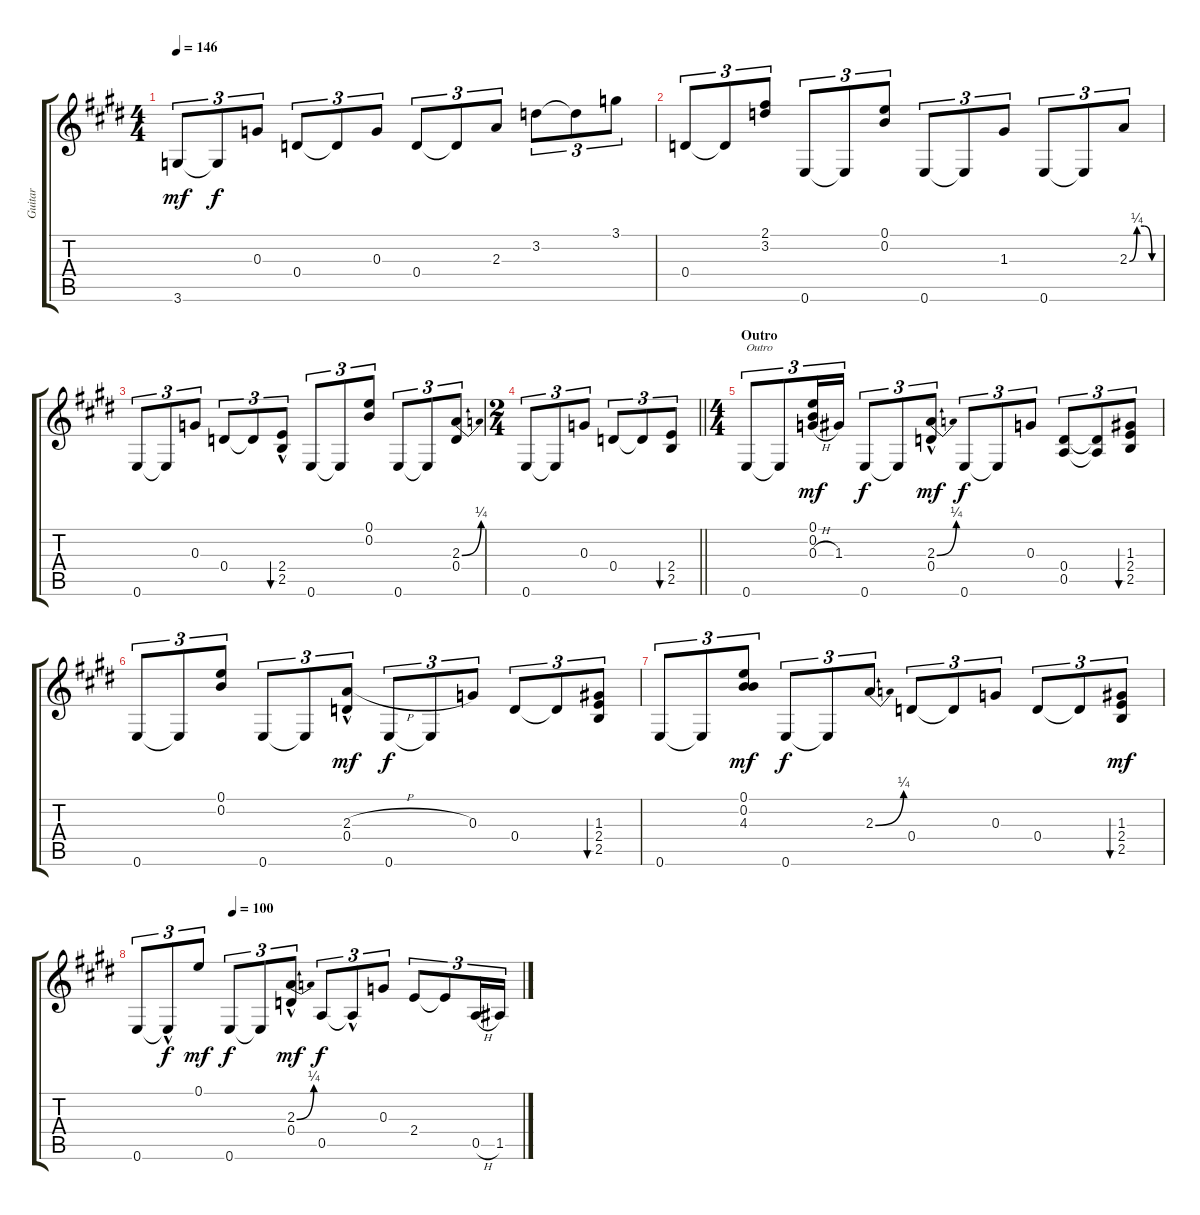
\track ("Guitar" "Guitar") {instrument acousticguitarnylon}
\staff {score tabs}
\tuning (E4 B3 G3 D3 A2 E2) {hide}
\ts (4 4)
\tempo 146
\clef g2
\ks e
3.6.8{tu (3 2) dy mf} 3.6{t}.8{tu (3 2) dy f} 0.3.8{tu (3 2)} 0.4.8{tu (3 2)} 0.4{t}.8{tu (3 2)} 0.3.8{tu (3 2)} 0.4.8{tu (3 2)} 0.4{t}.8{tu (3 2)} 2.3.8{tu (3 2)} 3.2.8{tu (3 2)} 3.2{t}.8{tu (3 2)} 3.1.8{tu (3 2)} |
0.4.8{tu (3 2)} 0.4{t}.8{tu (3 2)} (2.1 3.2).8{tu (3 2)} 0.6.8{tu (3 2)} 0.6{t}.8{tu (3 2)} (0.1 0.2).8{tu (3 2)} 0.6.8{tu (3 2)} 0.6{t}.8{tu (3 2)} 1.3.8{tu (3 2)} 0.6.8{tu (3 2)} 0.6{t}.8{tu (3 2)} 2.3{be (custom 0 0 15 1 30 1 45 0 60 0)}.8{tu (3 2)} |
0.6.8{tu (3 2)} 0.6{t}.8{tu (3 2)} 0.3.8{tu (3 2)} 0.4.8{tu (3 2)} 0.4{t}.8{tu (3 2)} (2.4{hac} 2.5{hac}).8{tu (3 2) bu 30} 0.6.8{tu (3 2)} 0.6{t}.8{tu (3 2)} (0.1 0.2).8{tu (3 2)} 0.6.8{tu (3 2)} 0.6{t}.8{tu (3 2)} (2.3{be (bend 0 0 60 1)} 0.4).8{tu (3 2)} |
\ts (2 4)
\barLineRight lightlight
0.6.8{tu (3 2)} 0.6{t}.8{tu (3 2)} 0.3.8{tu (3 2)} 0.4.8{tu (3 2)} 0.4{t}.8{tu (3 2)} (2.4 2.5).8{tu (3 2) bu 30} |
\ts (4 4)
\section ("" "Outro")
0.6.8{tu (3 2) txt "Outro"} 0.6{t}.8{tu (3 2)} (0.1 0.2 0.3{h}).16{tu (3 2) dy mf} 1.3.16{tu (3 2)} 0.6.8{tu (3 2) dy f} 0.6{t}.8{tu (3 2)} (2.3{be (bend 0 0 60 1)} 0.4{hac}).8{tu (3 2) dy mf} 0.6.8{tu (3 2) dy f} 0.6{t}.8{tu (3 2)} 0.3.8{tu (3 2)} (0.4 0.5).8{tu (3 2)} (0.4{t} 0.5{t}).8{tu (3 2)} (1.3 2.4 2.5).8{tu (3 2) bu 30} |
0.6.8{tu (3 2)} 0.6{t}.8{tu (3 2)} (0.1 0.2).8{tu (3 2)} 0.6.8{tu (3 2)} 0.6{t}.8{tu (3 2)} (2.3{h} 0.4{hac}).8{tu (3 2) dy mf} 0.6.8{tu (3 2) dy f} 0.6{t}.8{tu (3 2)} 0.3.8{tu (3 2)} 0.4.8{tu (3 2)} 0.4{t}.8{tu (3 2)} (1.3 2.4 2.5).8{tu (3 2) bu 30} |
0.6.8{tu (3 2)} 0.6{t}.8{tu (3 2)} (0.1 0.2 4.3).8{tu (3 2) dy mf} 0.6.8{tu (3 2) dy f} 0.6{t}.8{tu (3 2)} 2.3{be (bend 0 0 60 1)}.8{tu (3 2)} 0.4.8{tu (3 2)} 0.4{t}.8{tu (3 2)} 0.3.8{tu (3 2)} 0.4.8{tu (3 2)} 0.4{t}.8{tu (3 2)} (1.3 2.4 2.5).8{tu (3 2) bu 30 dy mf} |
\tempo (100 0.25)
0.6.8{tu (3 2)} 0.6{hac t}.8{tu (3 2) dy f} 0.1.8{tu (3 2) dy mf} 0.6.8{tu (3 2) dy f} 0.6{t}.8{tu (3 2)} (2.3{be (bend 0 0 60 1)} 0.4{hac}).8{tu (3 2) dy mf} 0.5.8{tu (3 2) dy f} 0.5{hac t}.8{tu (3 2)} 0.3.8{tu (3 2)} 2.4.8{tu (3 2)} 2.4{t}.8{tu (3 2)} 0.5{h}.16{tu (3 2) volume 1} 1.5{h}.16{tu (3 2)}
